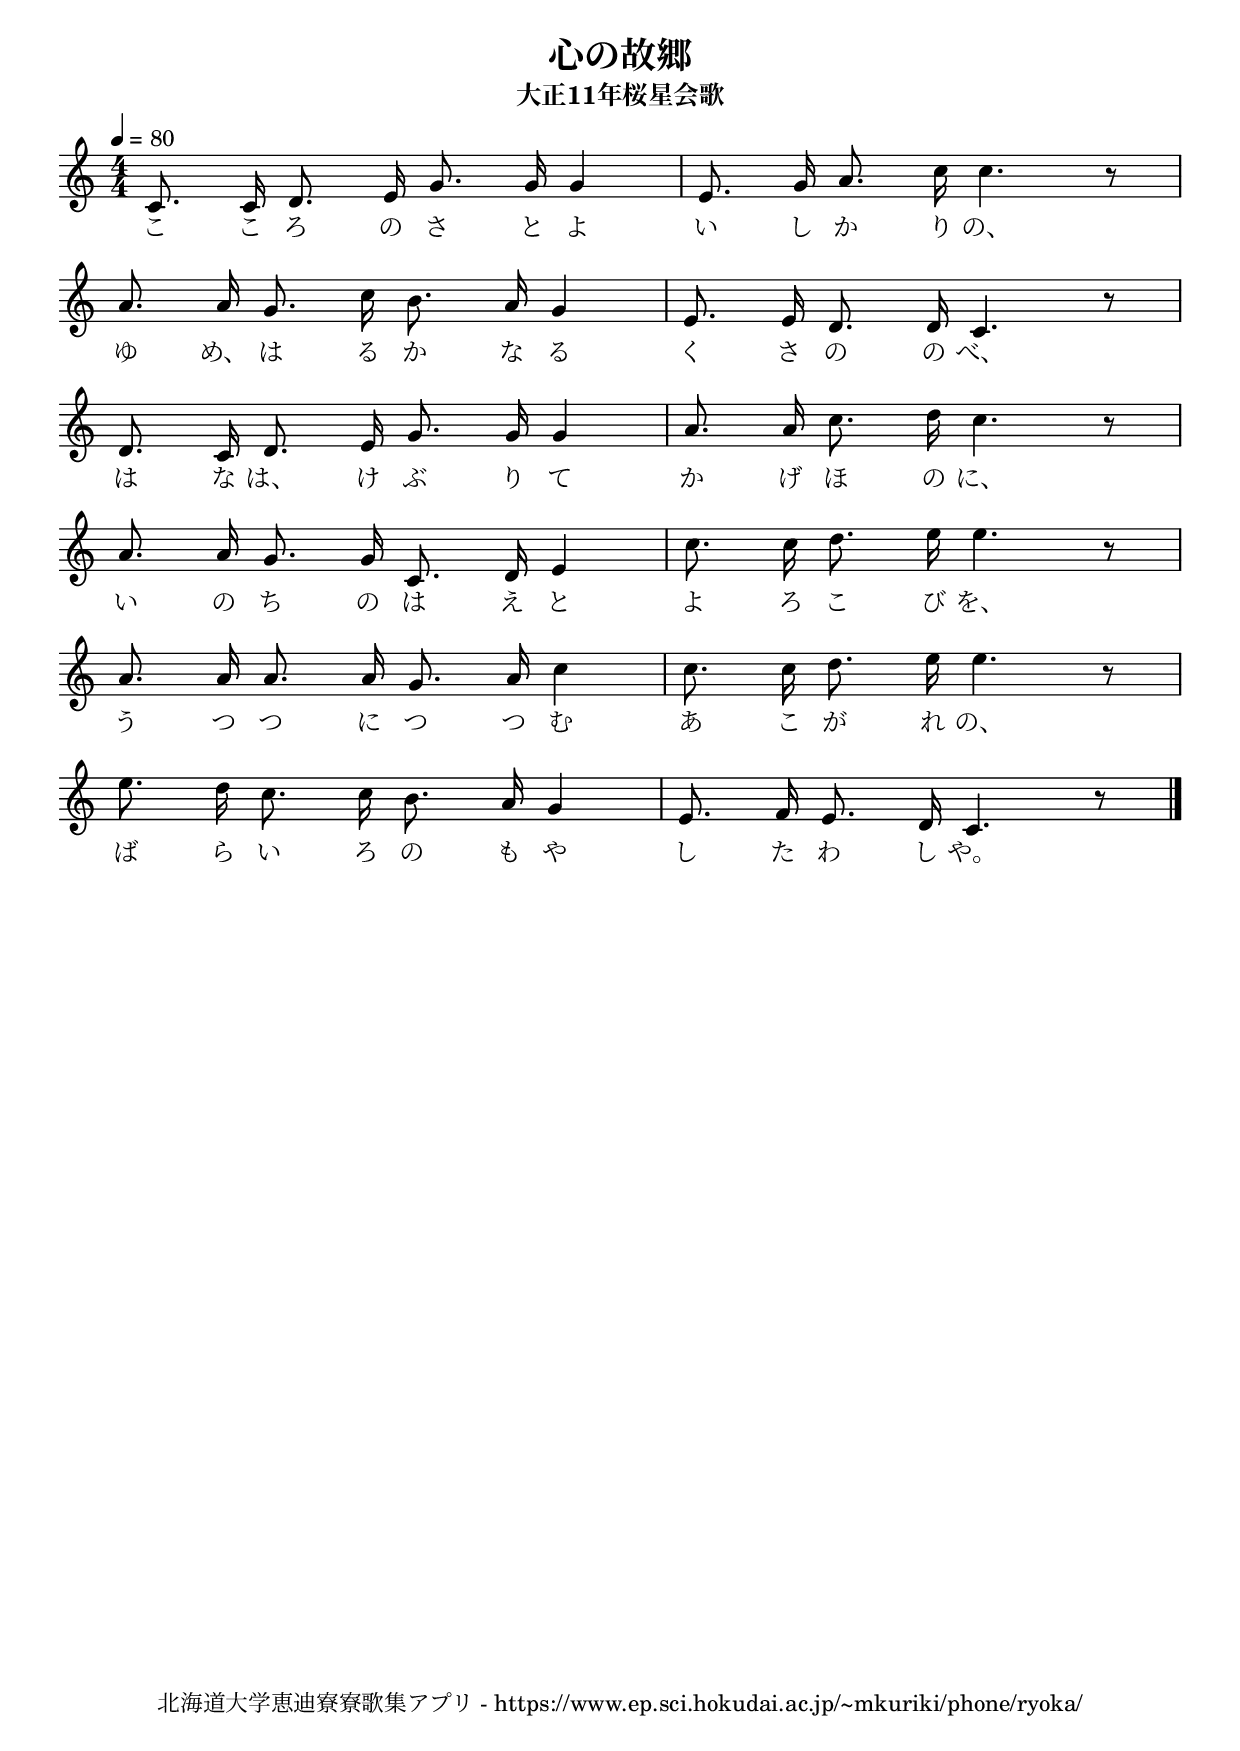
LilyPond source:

\version "2.18.2"

\paper {indent = 0}

\header {
  title = "心の故郷"
  subtitle = "大正11年桜星会歌"
  composer = ""
  poet = ""
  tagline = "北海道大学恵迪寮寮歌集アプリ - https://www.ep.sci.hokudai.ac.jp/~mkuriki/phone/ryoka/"
}


melody = \relative c'{
  \tempo 4 = 80
  \autoBeamOff
  \numericTimeSignature
  \override BreathingSign.text = \markup { \musicglyph #"scripts.upedaltoe" } % ブレスの記号指定
  \key c \major
  \time 4/4
  \set melismaBusyProperties = #'()
  c8. c16 d8. e16 g8. g16 g4 |
  e8. g16 a8. c16 c4. r8 | \break
  a8. a16 g8. c16 b8. a16 g4 |
  e8. e16 d8. d16 c4. r8 | \break
  d8. c16 d8. e16 g8. g16 g4 |
  a8. a16 c8. d16 c4. r8 | \break
  a8. a16 g8. g16 c,8. d16 e4 |
  c'8. c16 d8. e16 e4. r8 | \break
  a,8. a16 a8. a16 g8. a16 c4 |
  c8. c16 d8. e16 e4. r8 | \break
  e8. d16 c8. c16 b8. a16 g4 |
  e8. f16 e8. d16 c4. r8
  \bar "|."
}

text = \lyricmode {
  こ こ ろ の さ と よ い し か り の、
  ゆ め、 は る か な る く さ の の べ、
  は な は、 け ぶ り て か げ ほ の に、
  い の ち の は え と よ ろ こ び を、
  う つ つ に つ つ む あ こ が れ の、
  ば ら い ろ の も や し た わ し や。
}

harmony = \chordmode {
}

\score {
  <<
    % メロディーライン
    \new Voice = "one"{\melody}
    % 歌詞
    \new Lyrics \lyricsto "one" \text
    % 太鼓
    % \new DrumStaff \with{
    %   \remove "Time_signature_engraver"
    %   drumStyleTable = #percussion-style
    %   \override StaffSymbol.line-count = #1
    %   \hide Stem
    % }
    % \drum
  >>
  
\midi {}
\layout {
  \context {
    \Score
    \remove "Bar_number_engraver"
  }
}

}


